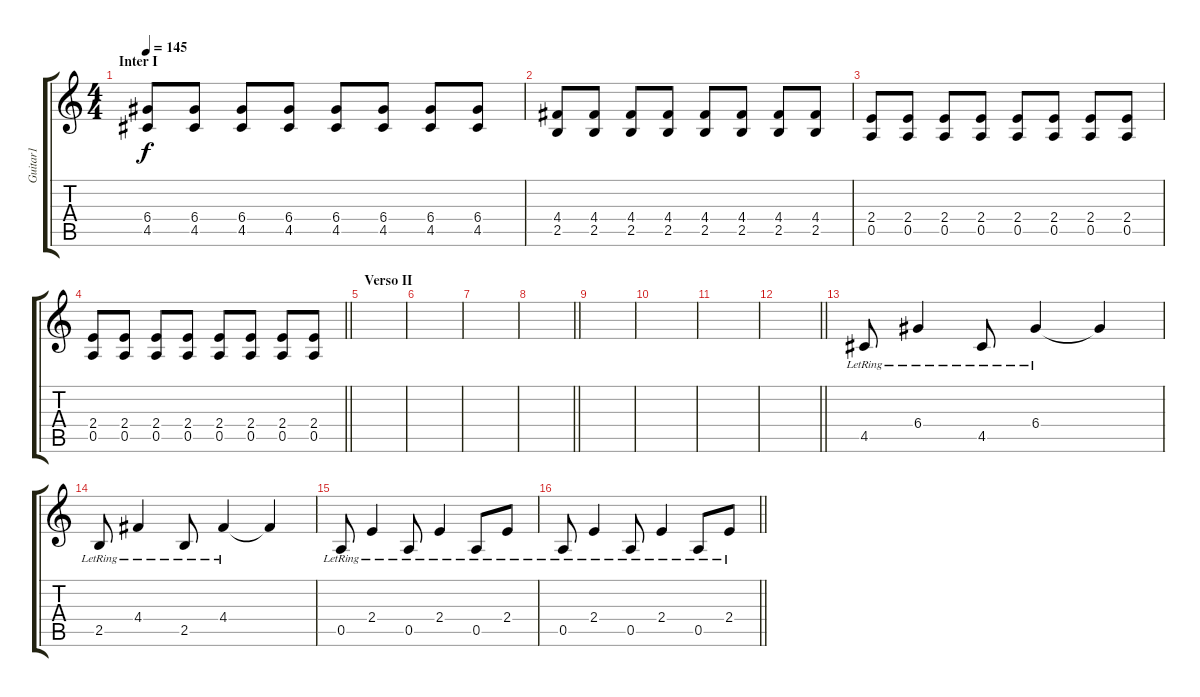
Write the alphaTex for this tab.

\track ("Guitar1" "Guitar1") {instrument electricguitarjazz}
\staff {score tabs}
\tuning (E4 B3 G3 D3 A2 E2) {hide}
\ts (4 4)
\section ("" "Inter I")
\tempo 145
\clef g2
\ks c
(6.4 4.5).8{dy f} (6.4 4.5).8 (6.4 4.5).8 (6.4 4.5).8 (6.4 4.5).8 (6.4 4.5).8 (6.4 4.5).8 (6.4 4.5).8 |
(4.4 2.5).8 (4.4 2.5).8 (4.4 2.5).8 (4.4 2.5).8 (4.4 2.5).8 (4.4 2.5).8 (4.4 2.5).8 (4.4 2.5).8 |
(2.4 0.5).8 (2.4 0.5).8 (2.4 0.5).8 (2.4 0.5).8 (2.4 0.5).8 (2.4 0.5).8 (2.4 0.5).8 (2.4 0.5).8 |
\barLineRight lightlight
(2.4 0.5).8 (2.4 0.5).8 (2.4 0.5).8 (2.4 0.5).8 (2.4 0.5).8 (2.4 0.5).8 (2.4 0.5).8 (2.4 0.5).8 |
\section ("" "Verso II")
|
|
|
\barLineRight lightlight
|
|
|
|
\barLineRight lightlight
|
4.5{lr}.8{instrument electricguitarjazz} 6.4{lr}.4 4.5{lr}.8 6.4{lr}.4 6.4{t}.4 |
2.5{lr}.8 4.4{lr}.4 2.5{lr}.8 4.4{lr}.4 4.4{t}.4 |
0.5{lr}.8 2.4{lr}.4 0.5{lr}.8 2.4{lr}.4 0.5{lr}.8 2.4{lr}.8 |
\barLineRight lightlight
0.5{lr}.8 2.4{lr}.4 0.5{lr}.8 2.4{lr}.4 0.5{lr}.8 2.4{lr}.8
